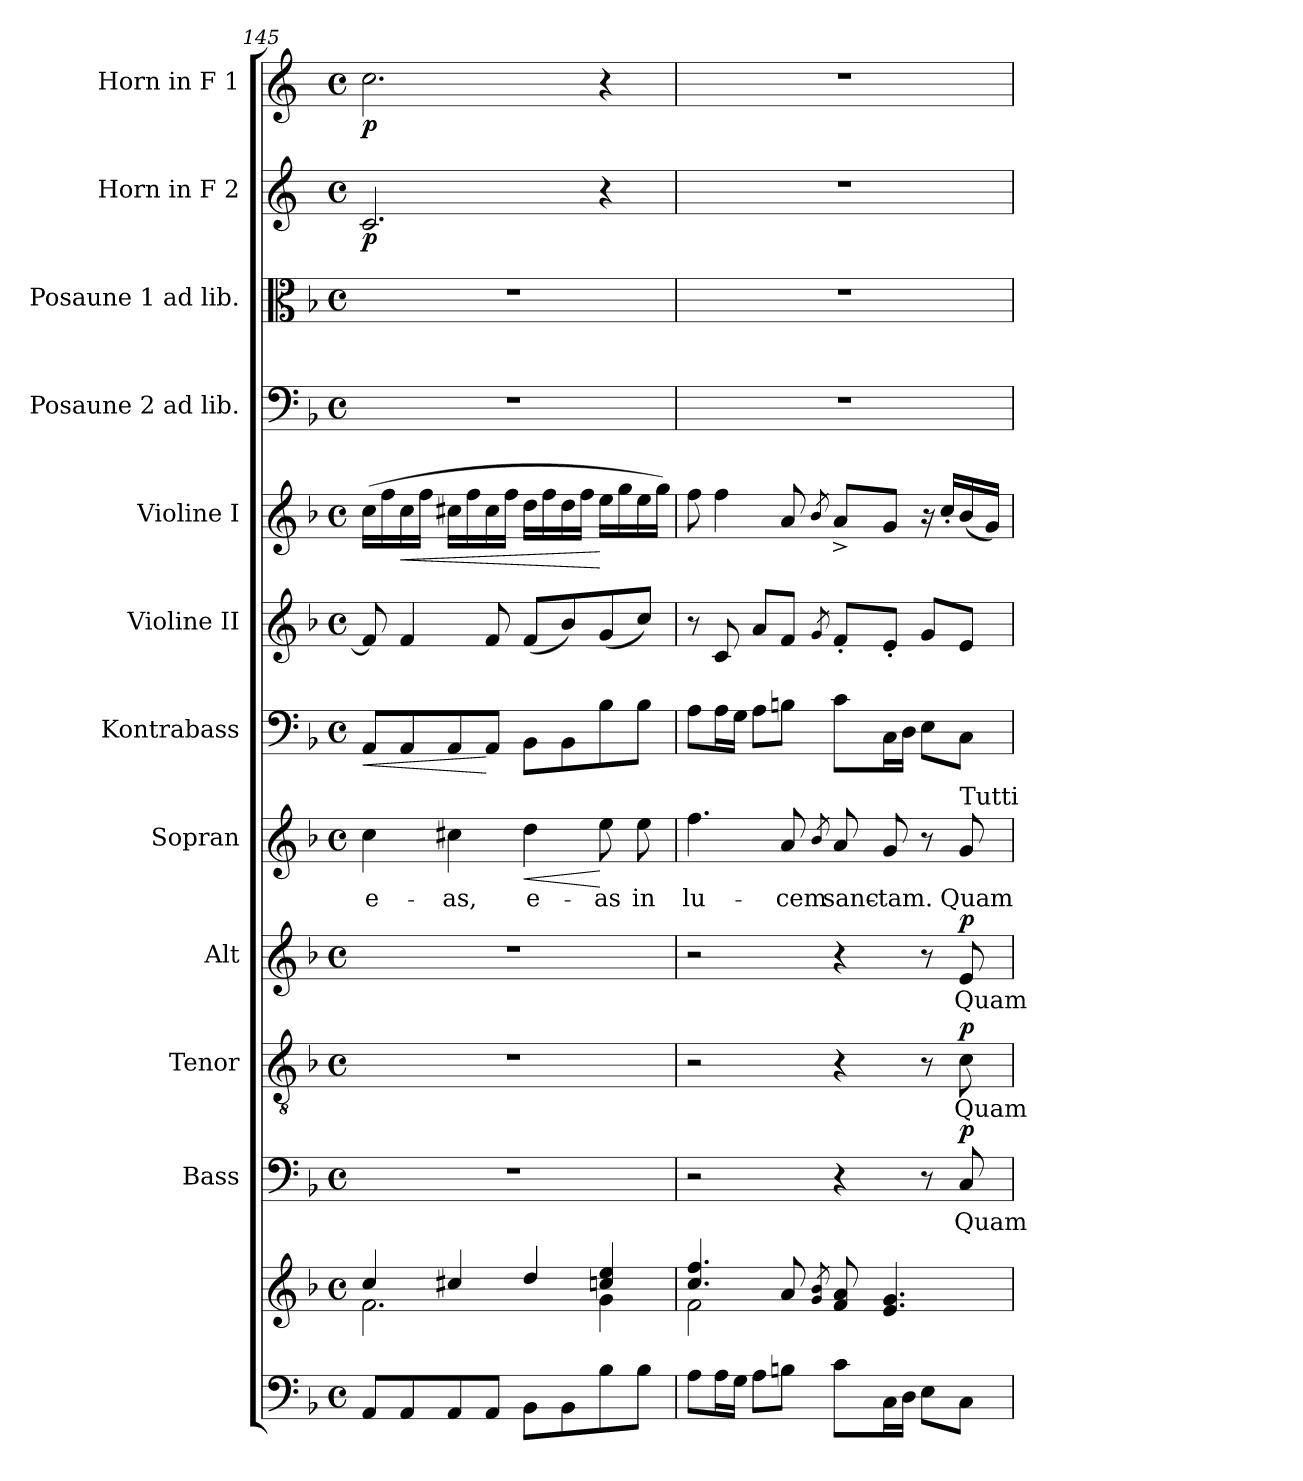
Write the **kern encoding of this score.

**kern	**kern	**dynam	**kern	**text	**dynam	**kern	**text	**dynam	**kern	**text	**dynam	**kern	**text	**dynam	**kern	**dynam	**kern	**kern	**dynam	**kern	**kern	**kern	**dynam	**kern	**dynam
*part12	*part12	*part12	*part11	*part11	*part11	*part10	*part10	*part10	*part9	*part9	*part9	*part8	*part8	*part8	*part7	*part7	*part6	*part5	*part5	*part4	*part3	*part2	*part2	*part1	*part1
*staff13	*staff12	*staff12/13	*staff11	*staff11	*staff11	*staff10	*staff10	*staff10	*staff9	*staff9	*staff9	*staff8	*staff8	*staff8	*staff7	*staff7	*staff6	*staff5	*staff5	*staff4	*staff3	*staff2	*staff2	*staff1	*staff1
*	*	*	*I"Bass	*	*	*I"Tenor	*	*	*I"Alt	*	*	*I"Sopran	*	*	*I"Kontrabass	*	*I"Violine II	*I"Violine I	*	*I"Posaune 2 ad lib.	*I"Posaune 1 ad lib.	*I"Horn in F 2	*	*I"Horn in F 1	*
*	*	*	*I'B.	*	*	*I'T.	*	*	*I'A.	*	*	*I'S.	*	*	*I'Kb.	*	*I'Vl. II	*I'Vl. I	*	*I'Pos. 2	*I'Pos. 1	*I'Hrn. F 2	*	*I'Hrn. F 1	*
*clefF4	*clefG2	*	*clefF4	*	*	*clefGv2	*	*	*clefG2	*	*	*clefG2	*	*	*clefF4	*	*clefG2	*clefG2	*	*clefF4	*clefC3	*clefG2	*	*clefG2	*
*	*	*	*	*	*	*	*	*	*	*	*	*	*	*	*ITrd7c12	*	*	*	*	*	*	*ITrd4c7	*	*ITrd4c7	*
*k[b-]	*k[b-]	*	*k[b-]	*	*	*k[b-]	*	*	*k[b-]	*	*	*k[b-]	*	*	*k[b-]	*	*k[b-]	*k[b-]	*	*k[b-]	*k[b-]	*k[b-]	*	*k[b-]	*
*F:	*F:	*	*F:	*	*	*F:	*	*	*F:	*	*	*F:	*	*	*F:	*	*F:	*F:	*	*F:	*F:	*F:	*	*F:	*
*M4/4	*M4/4	*	*M4/4	*	*	*M4/4	*	*	*M4/4	*	*	*M4/4	*	*	*M4/4	*	*M4/4	*M4/4	*	*M4/4	*M4/4	*M4/4	*	*M4/4	*
*met(c)	*met(c)	*	*met(c)	*	*	*met(c)	*	*	*met(c)	*	*	*met(c)	*	*	*met(c)	*	*met(c)	*met(c)	*	*met(c)	*met(c)	*met(c)	*	*met(c)	*
=145	=145	=145	=145	=145	=145	=145	=145	=145	=145	=145	=145	=145	=145	=145	=145	=145	=145	=145	=145	=145	=145	=145	=145	=145	=145
*	*^	*	*	*	*	*	*	*	*	*	*	*	*	*	*	*	*	*	*	*	*	*	*	*	*
!	!	!	!	!	!	!	!	!	!	!	!	!	!	!LO:LY:b	!	!	!LO:HP:b	!	!	!	!	!	!	!LO:DY:b	!	!LO:DY:b
8AA/L	4cc/	2.f\	.	1r	.	.	1r	.	.	1r	.	.	4cc\	e-	.	8AAA/L	<	8f/]	(>16cc\LL	.	1r	1r	2.F/	p	2.f\	p
.	.	.	.	.	.	.	.	.	.	.	.	.	.	.	.	.	.	.	16ff\	.	.	.	.	.	.	.
!	!	!	!	!	!	!	!	!	!	!	!	!	!	!	!	!	!	!	!	!LO:HP:b	!	!	!	!	!	!
8AA/	.	.	.	.	.	.	.	.	.	.	.	.	.	.	.	8AAA/	.	4f/	16cc\	<	.	.	.	.	.	.
.	.	.	.	.	.	.	.	.	.	.	.	.	.	.	.	.	.	.	16ff\JJ	.	.	.	.	.	.	.
!	!	!	!	!	!	!	!	!	!	!	!	!	!	!LO:LY:b	!	!	!	!	!	!	!	!	!	!	!	!
8AA/	4cc#X/	.	.	.	.	.	.	.	.	.	.	.	4cc#X\	-as,	.	8AAA/	.	.	16cc#X\LL	.	.	.	.	.	.	.
.	.	.	.	.	.	.	.	.	.	.	.	.	.	.	.	.	.	.	16ff\	.	.	.	.	.	.	.
8AA/J	.	.	.	.	.	.	.	.	.	.	.	.	.	.	.	8AAA/J	[	8f/	16cc#\	.	.	.	.	.	.	.
.	.	.	.	.	.	.	.	.	.	.	.	.	.	.	.	.	.	.	16ff\JJ	.	.	.	.	.	.	.
!	!	!	!	!	!	!	!	!	!	!	!	!	!	!LO:LY:b	!LO:HP:b	!	!	!	!	!	!	!	!	!	!	!
8BB-\L	4dd/	.	.	.	.	.	.	.	.	.	.	.	4dd\	e-	<	8BBB-\L	.	(<8f/L	16dd\LL	.	.	.	.	.	.	.
.	.	.	.	.	.	.	.	.	.	.	.	.	.	.	.	.	.	.	16ff\	.	.	.	.	.	.	.
8BB-\	.	.	.	.	.	.	.	.	.	.	.	.	.	.	.	8BBB-\	.	8b-/)	16dd\	.	.	.	.	.	.	.
.	.	.	.	.	.	.	.	.	.	.	.	.	.	.	.	.	.	.	16ff\JJ	.	.	.	.	.	.	.
!	!	!	!	!	!	!	!	!	!	!	!	!	!	!LO:LY:b	!	!	!	!	!	!	!	!	!	!	!	!
8B-\	4ccn/ 4ee/	4g\	.	.	.	.	.	.	.	.	.	.	8ee\	-as	[	8BB-\	.	(<8g/	16ee\LL	[	.	.	4r	.	4r	.
.	.	.	.	.	.	.	.	.	.	.	.	.	.	.	.	.	.	.	16gg\	.	.	.	.	.	.	.
!	!	!	!	!	!	!	!	!	!	!	!	!	!	!LO:LY:b	!	!	!	!	!	!	!	!	!	!	!	!
8B-\J	.	.	.	.	.	.	.	.	.	.	.	.	8ee\	in	.	8BB-\J	.	8cc/J)	16ee\	.	.	.	.	.	.	.
.	.	.	.	.	.	.	.	.	.	.	.	.	.	.	.	.	.	.	16gg\JJ)	.	.	.	.	.	.	.
=146	=146	=146	=146	=146	=146	=146	=146	=146	=146	=146	=146	=146	=146	=146	=146	=146	=146	=146	=146	=146	=146	=146	=146	=146	=146	=146
!	!	!	!LO:DY:b	!	!	!	!	!	!	!	!	!	!	!LO:LY:b	!LO:DY:a	!	!LO:DY:b	!	!	!	!	!	!	!	!	!
8A\L	4.cc/ 4.ff/	2f\	pf	2r	.	.	2r	.	.	2r	.	.	4.ff\	lu-	pf	8AA\L	pf	8r	8ff\	.	1r	1r	1r	.	1r	.
16A\L	.	.	.	.	.	.	.	.	.	.	.	.	.	.	.	16AA\L	.	8c/	4ff\	.	.	.	.	.	.	.
16G\JJ	.	.	.	.	.	.	.	.	.	.	.	.	.	.	.	16GG\JJ	.	.	.	.	.	.	.	.	.	.
8A\L	.	.	.	.	.	.	.	.	.	.	.	.	.	.	.	8AA\L	.	8a/L	.	.	.	.	.	.	.	.
!	!	!	!	!	!	!	!	!	!	!	!	!	!	!LO:LY:b	!	!	!	!	!	!	!	!	!	!	!	!
8Bn\J	8a/	.	.	.	.	.	.	.	.	.	.	.	8a/	-cem	.	8BBn\J	.	8f/J	8a/	.	.	.	.	.	.	.
.	8qg/ 8qb-/	.	.	.	.	.	.	.	.	.	.	.	8qb-/	.	.	.	.	8qg/	8qb-/	.	.	.	.	.	.	.
!	!	!	!	!	!	!	!	!	!	!	!	!	!	!LO:LY:b	!	!	!	!	!	!	!	!	!	!	!	!
8c\L	8f/ 8a/	2ryy	.	4r	.	.	4r	.	.	4r	.	.	8a/	sanc-	.	8C\L	.	8f'</L	8a^</L	.	.	.	.	.	.	.
!	!	!	!	!	!	!	!	!	!	!	!	!	!	!LO:LY:b	!	!	!	!	!	!	!	!	!	!	!	!
16C\L	4.e/ 4.g/	.	.	.	.	.	.	.	.	.	.	.	8g/	-tam.	.	16CC\L	.	8e'</J	8g/J	.	.	.	.	.	.	.
16D\JJ	.	.	.	.	.	.	.	.	.	.	.	.	.	.	.	16DD\JJ	.	.	.	.	.	.	.	.	.	.
8E\L	.	.	.	8r	.	.	8r	.	.	8r	.	.	8r	.	.	8EE\L	.	8g/L	16r	.	.	.	.	.	.	.
.	.	.	.	.	.	.	.	.	.	.	.	.	.	.	.	.	.	.	16cc'</LL	.	.	.	.	.	.	.
!	!	!	!	!	!	!	!	!	!	!	!	!	!LO:TX:a:t=Tutti	!	!	!	!	!	!	!	!	!	!	!	!	!
!	!	!	!	!	!LO:LY:b	!LO:DY:a	!	!LO:LY:b	!LO:DY:a	!	!LO:LY:b	!LO:DY:a	!	!LO:LY:b	!	!	!	!	!	!	!	!	!	!	!	!
8C\J	.	.	.	8C/	Quam	p	8c\	Quam	p	8e/	Quam	p	8g/	Quam	.	8CC\J	.	8e/J	(<16b-/	.	.	.	.	.	.	.
.	.	.	.	.	.	.	.	.	.	.	.	.	.	.	.	.	.	.	16g/JJ)	.	.	.	.	.	.	.
*	*v	*v	*	*	*	*	*	*	*	*	*	*	*	*	*	*	*	*	*	*	*	*	*	*	*	*
=	=	=	=	=	=	=	=	=	=	=	=	=	=	=	=	=	=	=	=	=	=	=	=	=	=
*-	*-	*-	*-	*-	*-	*-	*-	*-	*-	*-	*-	*-	*-	*-	*-	*-	*-	*-	*-	*-	*-	*-	*-	*-	*-
